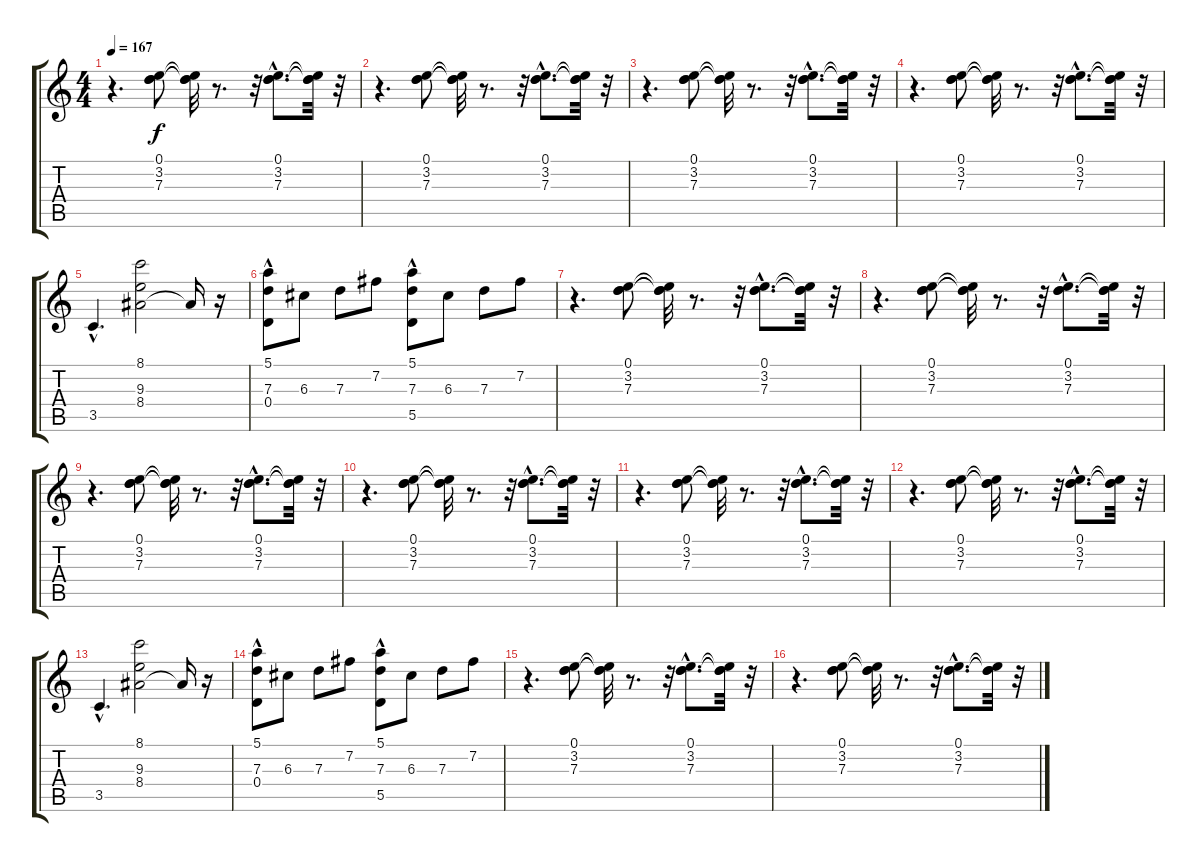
\track "" {instrument acousticguitarsteel}
\staff {score tabs}
\tuning (E4 B3 G3 D3 A2 E2) {hide}
\ts (4 4)
\tempo 167
\clef g2
\ks c
r.4{d dy f} (0.1 3.2 7.3).8 (0.1{t} 3.2{t} 7.3{t}).32 r.8{d} r.32 (0.1{hac} 3.2{hac} 7.3{hac}).8{d} (0.1{t} 3.2{t} 7.3{t}).32 r.32 |
r.4{d} (0.1 3.2 7.3).8 (0.1{t} 3.2{t} 7.3{t}).32 r.8{d} r.32 (0.1{hac} 3.2{hac} 7.3{hac}).8{d} (0.1{t} 3.2{t} 7.3{t}).32 r.32 |
r.4{d} (0.1 3.2 7.3).8 (0.1{t} 3.2{t} 7.3{t}).32 r.8{d} r.32 (0.1{hac} 3.2{hac} 7.3{hac}).8{d} (0.1{t} 3.2{t} 7.3{t}).32 r.32 |
r.4{d} (0.1 3.2 7.3).8 (0.1{t} 3.2{t} 7.3{t}).32 r.8{d} r.32 (0.1{hac} 3.2{hac} 7.3{hac}).8{d} (0.1{t} 3.2{t} 7.3{t}).32 r.32 |
3.5{hac}.4{d} (8.1 9.3 8.4).2 8.4{t}.16 r.16 |
(5.1{hac} 7.3 0.4{hac}).8 6.3.8 7.3.8 7.2.8 (5.1{hac} 7.3 5.5{hac}).8 6.3.8 7.3.8 7.2.8 |
r.4{d} (0.1 3.2 7.3).8 (0.1{t} 3.2{t} 7.3{t}).32 r.8{d} r.32 (0.1{hac} 3.2{hac} 7.3{hac}).8{d} (0.1{t} 3.2{t} 7.3{t}).32 r.32 |
r.4{d} (0.1 3.2 7.3).8 (0.1{t} 3.2{t} 7.3{t}).32 r.8{d} r.32 (0.1{hac} 3.2{hac} 7.3{hac}).8{d} (0.1{t} 3.2{t} 7.3{t}).32 r.32 |
r.4{d} (0.1 3.2 7.3).8 (0.1{t} 3.2{t} 7.3{t}).32 r.8{d} r.32 (0.1{hac} 3.2{hac} 7.3{hac}).8{d} (0.1{t} 3.2{t} 7.3{t}).32 r.32 |
r.4{d} (0.1 3.2 7.3).8 (0.1{t} 3.2{t} 7.3{t}).32 r.8{d} r.32 (0.1{hac} 3.2{hac} 7.3{hac}).8{d} (0.1{t} 3.2{t} 7.3{t}).32 r.32 |
r.4{d} (0.1 3.2 7.3).8 (0.1{t} 3.2{t} 7.3{t}).32 r.8{d} r.32 (0.1{hac} 3.2{hac} 7.3{hac}).8{d} (0.1{t} 3.2{t} 7.3{t}).32 r.32 |
r.4{d} (0.1 3.2 7.3).8 (0.1{t} 3.2{t} 7.3{t}).32 r.8{d} r.32 (0.1{hac} 3.2{hac} 7.3{hac}).8{d} (0.1{t} 3.2{t} 7.3{t}).32 r.32 |
3.5{hac}.4{d} (8.1 9.3 8.4).2 8.4{t}.16 r.16 |
(5.1{hac} 7.3 0.4{hac}).8 6.3.8 7.3.8 7.2.8 (5.1{hac} 7.3 5.5{hac}).8 6.3.8 7.3.8 7.2.8 |
r.4{d} (0.1 3.2 7.3).8 (0.1{t} 3.2{t} 7.3{t}).32 r.8{d} r.32 (0.1{hac} 3.2{hac} 7.3{hac}).8{d} (0.1{t} 3.2{t} 7.3{t}).32 r.32 |
r.4{d} (0.1 3.2 7.3).8 (0.1{t} 3.2{t} 7.3{t}).32 r.8{d} r.32 (0.1{hac} 3.2{hac} 7.3{hac}).8{d} (0.1{t} 3.2{t} 7.3{t}).32 r.32
